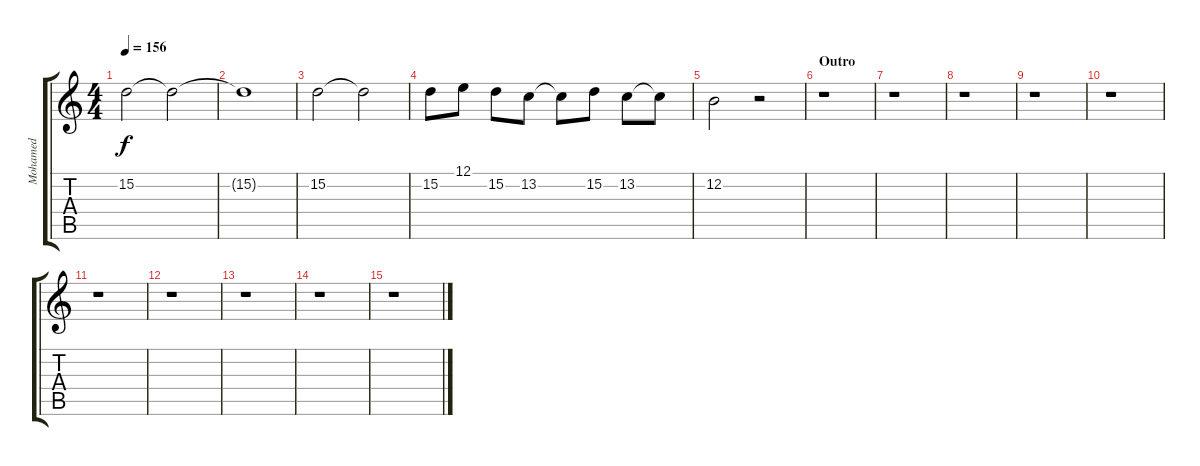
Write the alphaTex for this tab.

\track ("Mohamed" "Mohamed") {instrument violin}
\staff {score tabs}
\tuning (E4 B3 G3 D3 A2 E2) {hide}
\ts (4 4)
\tempo 156
\clef g2
\ks c
15.2.2{dy f} 15.2{t}.2 |
15.2{t}.1 |
15.2.2 15.2{t}.2 |
15.2.8 12.1.8 15.2.8 13.2.8 13.2{t}.8 15.2.8 13.2.8 13.2{t}.8 |
12.2.2 r.2 |
\section ("" "Outro")
r.1 |
r.1 |
r.1 |
r.1 |
r.1 |
r.1 |
r.1 |
r.1 |
r.1 |
r.1
